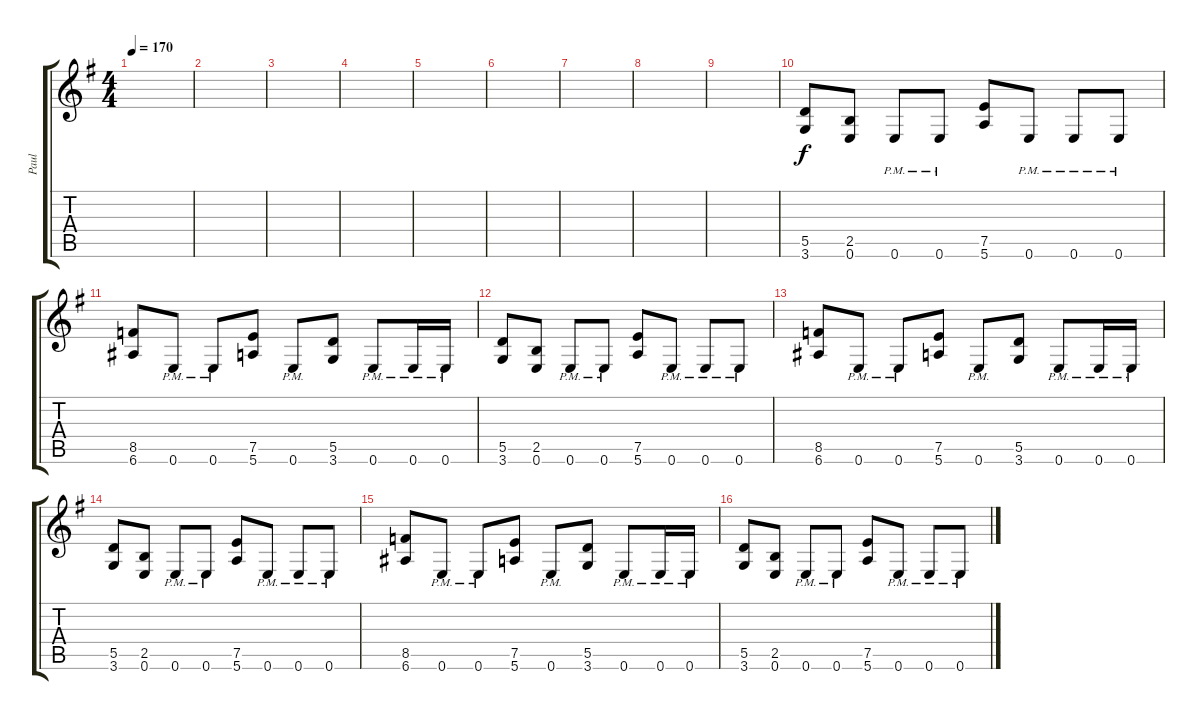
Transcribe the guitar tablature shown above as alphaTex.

\track ("Paul" "Paul") {instrument overdrivenguitar}
\staff {score tabs}
\tuning (E4 B3 G3 D3 A2 E2) {hide}
\ts (4 4)
\tempo 170
\clef g2
\ks g
|
|
|
|
|
|
|
|
|
(5.5 3.6).8 (2.5 0.6).8 0.6{pm}.8 0.6{pm}.8 (7.5 5.6).8 0.6{pm}.8 0.6{pm}.8 0.6{pm}.8 |
(8.5 6.6).8 0.6{pm}.8 0.6{pm}.8 (7.5 5.6).8 0.6{pm}.8 (5.5 3.6).8 0.6{pm}.8 0.6{pm}.16 0.6{pm}.16 |
(5.5 3.6).8 (2.5 0.6).8 0.6{pm}.8 0.6{pm}.8 (7.5 5.6).8 0.6{pm}.8 0.6{pm}.8 0.6{pm}.8 |
(8.5 6.6).8 0.6{pm}.8 0.6{pm}.8 (7.5 5.6).8 0.6{pm}.8 (5.5 3.6).8 0.6{pm}.8 0.6{pm}.16 0.6{pm}.16 |
(5.5 3.6).8 (2.5 0.6).8 0.6{pm}.8 0.6{pm}.8 (7.5 5.6).8 0.6{pm}.8 0.6{pm}.8 0.6{pm}.8 |
(8.5 6.6).8 0.6{pm}.8 0.6{pm}.8 (7.5 5.6).8 0.6{pm}.8 (5.5 3.6).8 0.6{pm}.8 0.6{pm}.16 0.6{pm}.16 |
(5.5 3.6).8 (2.5 0.6).8 0.6{pm}.8 0.6{pm}.8 (7.5 5.6).8 0.6{pm}.8 0.6{pm}.8 0.6{pm}.8
